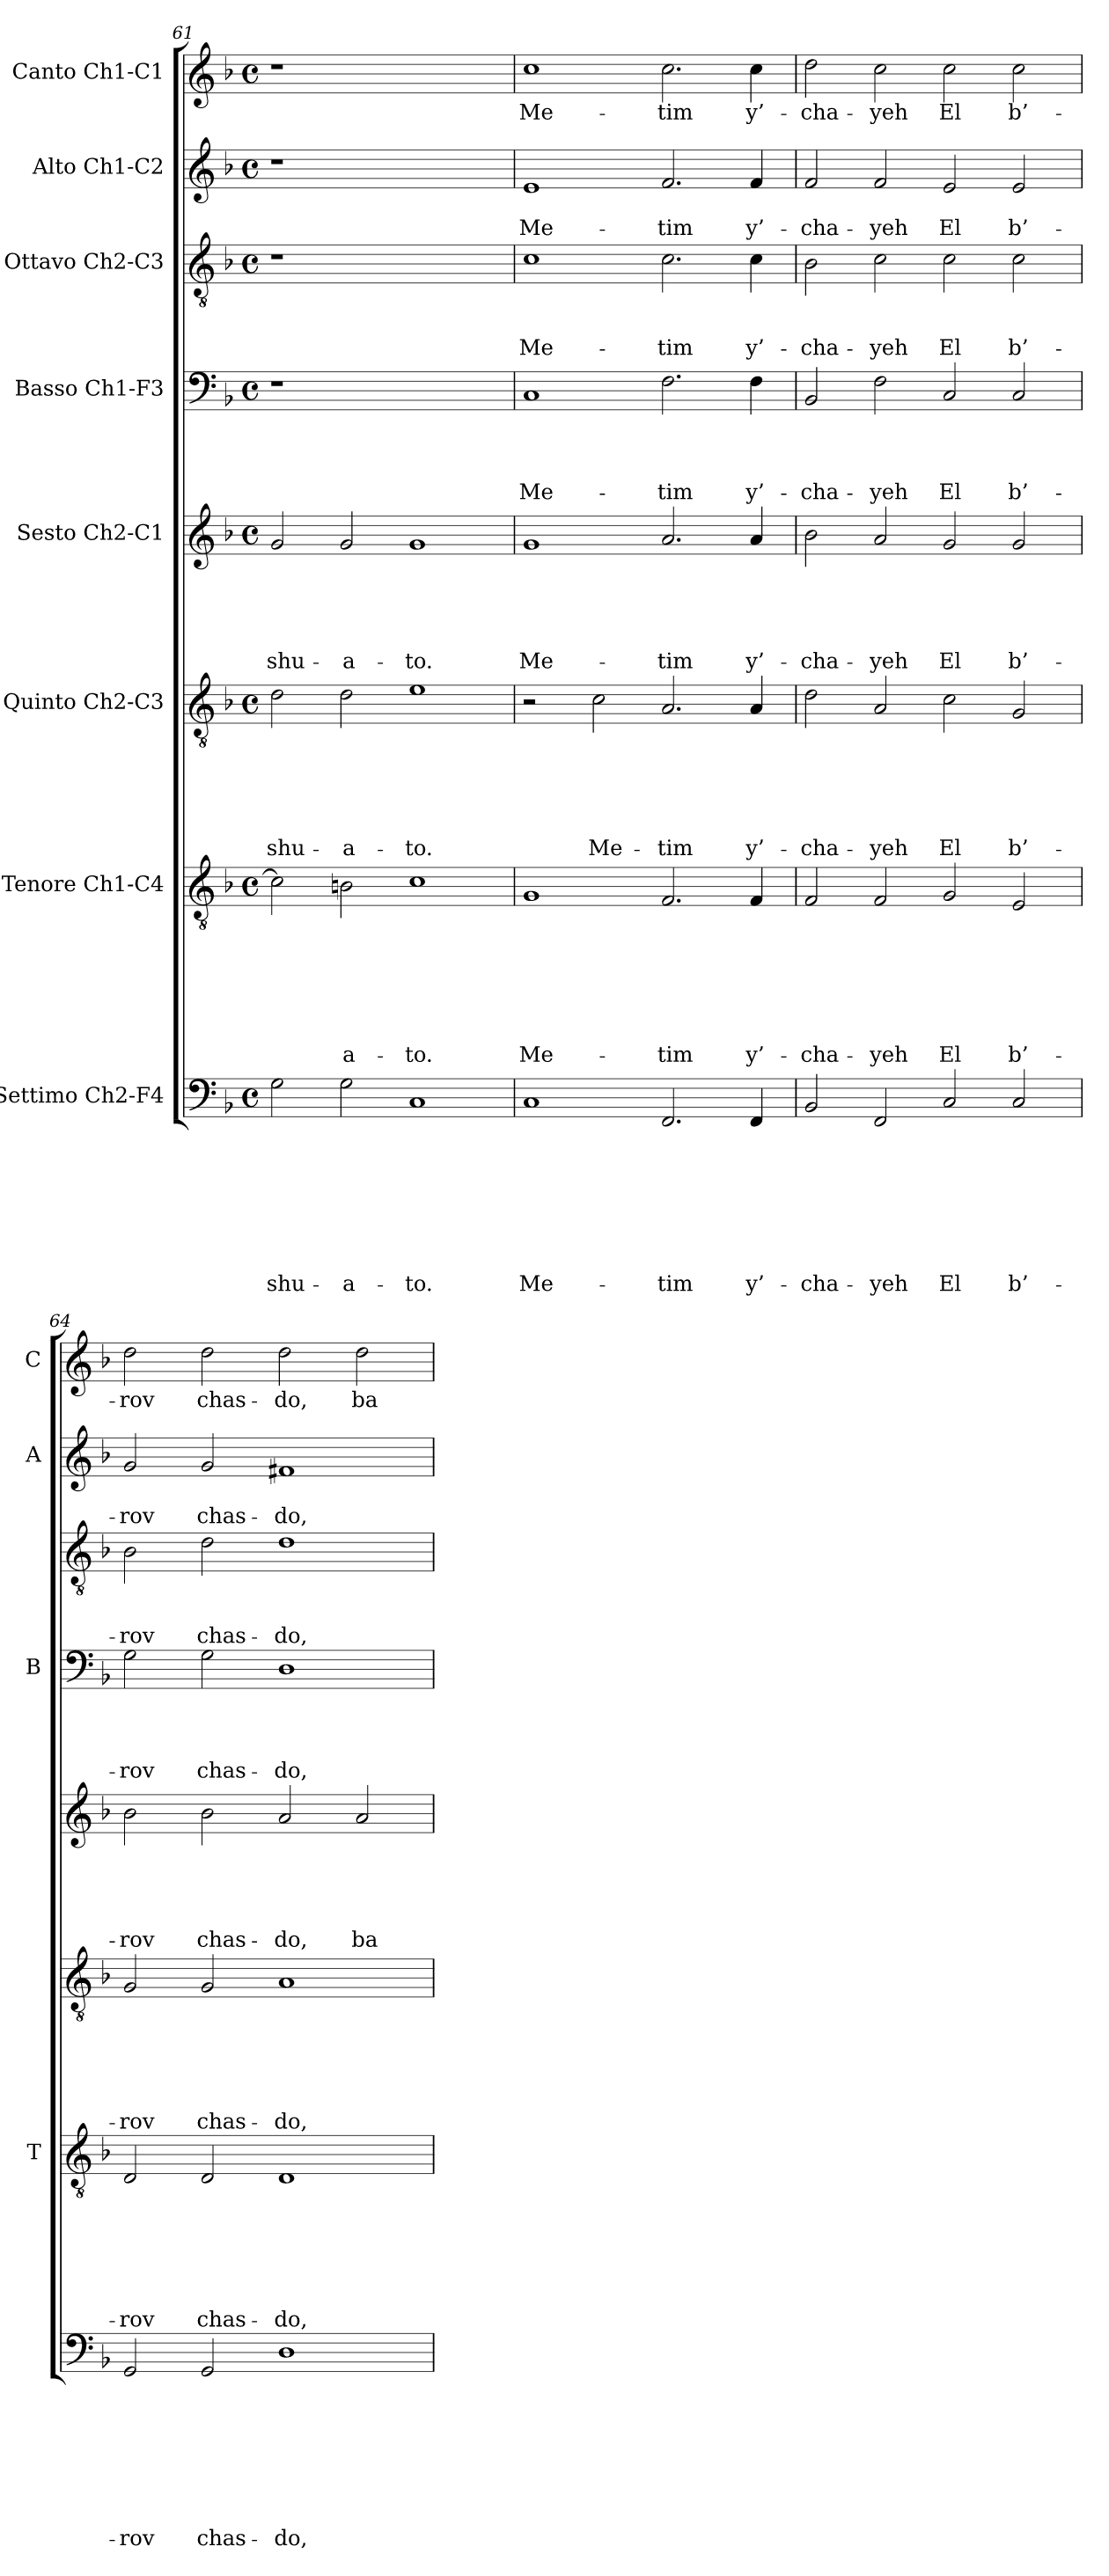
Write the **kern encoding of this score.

**kern	**text	**text	**text	**text	**text	**text	**text	**text	**kern	**text	**text	**text	**text	**text	**text	**text	**kern	**text	**text	**text	**text	**text	**text	**kern	**text	**text	**text	**text	**text	**kern	**text	**text	**text	**text	**kern	**text	**text	**text	**kern	**text	**text	**kern	**text
*part8	*part8	*part8	*part8	*part8	*part8	*part8	*part8	*part8	*part7	*part7	*part7	*part7	*part7	*part7	*part7	*part7	*part6	*part6	*part6	*part6	*part6	*part6	*part6	*part5	*part5	*part5	*part5	*part5	*part5	*part4	*part4	*part4	*part4	*part4	*part3	*part3	*part3	*part3	*part2	*part2	*part2	*part1	*part1
*staff8	*staff8	*staff8	*staff8	*staff8	*staff8	*staff8	*staff8	*staff8	*staff7	*staff7	*staff7	*staff7	*staff7	*staff7	*staff7	*staff7	*staff6	*staff6	*staff6	*staff6	*staff6	*staff6	*staff6	*staff5	*staff5	*staff5	*staff5	*staff5	*staff5	*staff4	*staff4	*staff4	*staff4	*staff4	*staff3	*staff3	*staff3	*staff3	*staff2	*staff2	*staff2	*staff1	*staff1
*I"Settimo Ch2-F4	*	*	*	*	*	*	*	*	*I"Tenore Ch1-C4	*	*	*	*	*	*	*	*I"Quinto Ch2-C3	*	*	*	*	*	*	*I"Sesto Ch2-C1	*	*	*	*	*	*I"Basso Ch1-F3	*	*	*	*	*I"Ottavo Ch2-C3	*	*	*	*I"Alto Ch1-C2	*	*	*I"Canto Ch1-C1	*
*	*	*	*	*	*	*	*	*	*I'T	*	*	*	*	*	*	*	*	*	*	*	*	*	*	*	*	*	*	*	*	*I'B	*	*	*	*	*	*	*	*	*I'A	*	*	*I'C	*
!!LO:PB:g=z
*clefF4	*	*	*	*	*	*	*	*	*clefGv2	*	*	*	*	*	*	*	*clefGv2	*	*	*	*	*	*	*clefG2	*	*	*	*	*	*clefF4	*	*	*	*	*clefGv2	*	*	*	*clefG2	*	*	*clefG2	*
*k[b-]	*	*	*	*	*	*	*	*	*k[b-]	*	*	*	*	*	*	*	*k[b-]	*	*	*	*	*	*	*k[b-]	*	*	*	*	*	*k[b-]	*	*	*	*	*k[b-]	*	*	*	*k[b-]	*	*	*k[b-]	*
*F:	*	*	*	*	*	*	*	*	*F:	*	*	*	*	*	*	*	*F:	*	*	*	*	*	*	*F:	*	*	*	*	*	*F:	*	*	*	*	*F:	*	*	*	*F:	*	*	*F:	*
*M4/4	*	*	*	*	*	*	*	*	*M4/4	*	*	*	*	*	*	*	*M4/4	*	*	*	*	*	*	*M4/4	*	*	*	*	*	*M4/4	*	*	*	*	*M4/4	*	*	*	*M4/4	*	*	*M4/4	*
*met(c)	*	*	*	*	*	*	*	*	*met(c)	*	*	*	*	*	*	*	*met(c)	*	*	*	*	*	*	*met(c)	*	*	*	*	*	*met(c)	*	*	*	*	*met(c)	*	*	*	*met(c)	*	*	*met(c)	*
=61	=61	=61	=61	=61	=61	=61	=61	=61	=61	=61	=61	=61	=61	=61	=61	=61	=61	=61	=61	=61	=61	=61	=61	=61	=61	=61	=61	=61	=61	=61	=61	=61	=61	=61	=61	=61	=61	=61	=61	=61	=61	=61	=61
!	!	!	!	!	!	!	!	!LO:LY:b	!	!	!	!	!	!	!	!	!	!	!	!	!	!	!LO:LY:b	!	!	!	!	!	!LO:LY:b	!	!	!	!	!	!	!	!	!	!	!	!	!	!
2G\	.	.	.	.	.	.	.	-shu-	2c\]	.	.	.	.	.	.	.	2d\	.	.	.	.	.	-shu-	2g/	.	.	.	.	-shu-	1r	.	.	.	.	1r	.	.	.	1r	.	.	1r	.
!	!	!	!	!	!	!	!	!LO:LY:b	!	!	!	!	!	!	!	!LO:LY:b	!	!	!	!	!	!	!LO:LY:b	!	!	!	!	!	!LO:LY:b	!	!	!	!	!	!	!	!	!	!	!	!	!	!
2G\	.	.	.	.	.	.	.	-a-	2Bn\	.	.	.	.	.	.	-a-	2d\	.	.	.	.	.	-a-	2g/	.	.	.	.	-a-	.	.	.	.	.	.	.	.	.	.	.	.	.	.
!	!	!	!	!	!	!	!	!LO:LY:b	!	!	!	!	!	!	!	!LO:LY:b	!	!	!	!	!	!	!LO:LY:b	!	!	!	!	!	!LO:LY:b	!	!	!	!	!	!	!	!	!	!	!	!	!	!
1C	.	.	.	.	.	.	.	-to.	1c	.	.	.	.	.	.	-to.	1e	.	.	.	.	.	-to.	1g	.	.	.	.	-to.	1ryy	.	.	.	.	1ryy	.	.	.	1ryy	.	.	1ryy	.
=62	=62	=62	=62	=62	=62	=62	=62	=62	=62	=62	=62	=62	=62	=62	=62	=62	=62	=62	=62	=62	=62	=62	=62	=62	=62	=62	=62	=62	=62	=62	=62	=62	=62	=62	=62	=62	=62	=62	=62	=62	=62	=62	=62
!	!	!	!	!	!	!	!	!LO:LY:b	!	!	!	!	!	!	!	!LO:LY:b	!	!	!	!	!	!	!	!	!	!	!	!	!LO:LY:b	!	!	!	!	!LO:LY:b	!	!	!	!LO:LY:b	!	!	!LO:LY:b	!	!LO:LY:b
1C	.	.	.	.	.	.	.	Me-	1G	.	.	.	.	.	.	Me-	2r	.	.	.	.	.	.	1g	.	.	.	.	Me-	1C	.	.	.	Me-	1c	.	.	Me-	1e	.	Me-	1cc	Me-
!	!	!	!	!	!	!	!	!	!	!	!	!	!	!	!	!	!	!	!	!	!	!	!LO:LY:b	!	!	!	!	!	!	!	!	!	!	!	!	!	!	!	!	!	!	!	!
.	.	.	.	.	.	.	.	.	.	.	.	.	.	.	.	.	2c\	.	.	.	.	.	Me-	.	.	.	.	.	.	.	.	.	.	.	.	.	.	.	.	.	.	.	.
!	!	!	!	!	!	!	!	!LO:LY:b	!	!	!	!	!	!	!	!LO:LY:b	!	!	!	!	!	!	!LO:LY:b	!	!	!	!	!	!LO:LY:b	!	!	!	!	!LO:LY:b	!	!	!	!LO:LY:b	!	!	!LO:LY:b	!	!LO:LY:b
2.FF/	.	.	.	.	.	.	.	-tim	2.F/	.	.	.	.	.	.	-tim	2.A/	.	.	.	.	.	-tim	2.a/	.	.	.	.	-tim	2.F\	.	.	.	-tim	2.c\	.	.	-tim	2.f/	.	-tim	2.cc\	-tim
!	!	!	!	!	!	!	!	!LO:LY:b	!	!	!	!	!	!	!	!LO:LY:b	!	!	!	!	!	!	!LO:LY:b	!	!	!	!	!	!LO:LY:b	!	!	!	!	!LO:LY:b	!	!	!	!LO:LY:b	!	!	!LO:LY:b	!	!LO:LY:b
4FF/	.	.	.	.	.	.	.	y’-	4F/	.	.	.	.	.	.	y’-	4A/	.	.	.	.	.	y’-	4a/	.	.	.	.	y’-	4F\	.	.	.	y’-	4c\	.	.	y’-	4f/	.	y’-	4cc\	y’-
=63	=63	=63	=63	=63	=63	=63	=63	=63	=63	=63	=63	=63	=63	=63	=63	=63	=63	=63	=63	=63	=63	=63	=63	=63	=63	=63	=63	=63	=63	=63	=63	=63	=63	=63	=63	=63	=63	=63	=63	=63	=63	=63	=63
!	!	!	!	!	!	!	!	!LO:LY:b	!	!	!	!	!	!	!	!LO:LY:b	!	!	!	!	!	!	!LO:LY:b	!	!	!	!	!	!LO:LY:b	!	!	!	!	!LO:LY:b	!	!	!	!LO:LY:b	!	!	!LO:LY:b	!	!LO:LY:b
2BB-/	.	.	.	.	.	.	.	-cha-	2F/	.	.	.	.	.	.	-cha-	2d\	.	.	.	.	.	-cha-	2b-\	.	.	.	.	-cha-	2BB-/	.	.	.	-cha-	2B-\	.	.	-cha-	2f/	.	-cha-	2dd\	-cha-
!	!	!	!	!	!	!	!	!LO:LY:b	!	!	!	!	!	!	!	!LO:LY:b	!	!	!	!	!	!	!LO:LY:b	!	!	!	!	!	!LO:LY:b	!	!	!	!	!LO:LY:b	!	!	!	!LO:LY:b	!	!	!LO:LY:b	!	!LO:LY:b
2FF/	.	.	.	.	.	.	.	-yeh	2F/	.	.	.	.	.	.	-yeh	2A/	.	.	.	.	.	-yeh	2a/	.	.	.	.	-yeh	2F\	.	.	.	-yeh	2c\	.	.	-yeh	2f/	.	-yeh	2cc\	-yeh
!	!	!	!	!	!	!	!	!LO:LY:b	!	!	!	!	!	!	!	!LO:LY:b	!	!	!	!	!	!	!LO:LY:b	!	!	!	!	!	!LO:LY:b	!	!	!	!	!LO:LY:b	!	!	!	!LO:LY:b	!	!	!LO:LY:b	!	!LO:LY:b
2C/	.	.	.	.	.	.	.	El	2G/	.	.	.	.	.	.	El	2c\	.	.	.	.	.	El	2g/	.	.	.	.	El	2C/	.	.	.	El	2c\	.	.	El	2e/	.	El	2cc\	El
!	!	!	!	!	!	!	!	!LO:LY:b	!	!	!	!	!	!	!	!LO:LY:b	!	!	!	!	!	!	!LO:LY:b	!	!	!	!	!	!LO:LY:b	!	!	!	!	!LO:LY:b	!	!	!	!LO:LY:b	!	!	!LO:LY:b	!	!LO:LY:b
2C/	.	.	.	.	.	.	.	b’-	2E/	.	.	.	.	.	.	b’-	2G/	.	.	.	.	.	b’-	2g/	.	.	.	.	b’-	2C/	.	.	.	b’-	2c\	.	.	b’-	2e/	.	b’-	2cc\	b’-
=64	=64	=64	=64	=64	=64	=64	=64	=64	=64	=64	=64	=64	=64	=64	=64	=64	=64	=64	=64	=64	=64	=64	=64	=64	=64	=64	=64	=64	=64	=64	=64	=64	=64	=64	=64	=64	=64	=64	=64	=64	=64	=64	=64
!	!	!	!	!	!	!	!	!LO:LY:b	!	!	!	!	!	!	!	!LO:LY:b	!	!	!	!	!	!	!LO:LY:b	!	!	!	!	!	!LO:LY:b	!	!	!	!	!LO:LY:b	!	!	!	!LO:LY:b	!	!	!LO:LY:b	!	!LO:LY:b
2GG/	.	.	.	.	.	.	.	-rov	2D/	.	.	.	.	.	.	-rov	2G/	.	.	.	.	.	-rov	2b-\	.	.	.	.	-rov	2G\	.	.	.	-rov	2B-\	.	.	-rov	2g/	.	-rov	2dd\	-rov
!	!	!	!	!	!	!	!	!LO:LY:b	!	!	!	!	!	!	!	!LO:LY:b	!	!	!	!	!	!	!LO:LY:b	!	!	!	!	!	!LO:LY:b	!	!	!	!	!LO:LY:b	!	!	!	!LO:LY:b	!	!	!LO:LY:b	!	!LO:LY:b
2GG/	.	.	.	.	.	.	.	chas-	2D/	.	.	.	.	.	.	chas-	2G/	.	.	.	.	.	chas-	2b-\	.	.	.	.	chas-	2G\	.	.	.	chas-	2d\	.	.	chas-	2g/	.	chas-	2dd\	chas-
!	!	!	!	!	!	!	!	!LO:LY:b	!	!	!	!	!	!	!	!LO:LY:b	!	!	!	!	!	!	!LO:LY:b	!	!	!	!	!	!LO:LY:b	!	!	!	!	!LO:LY:b	!	!	!	!LO:LY:b	!	!	!LO:LY:b	!	!LO:LY:b
1D	.	.	.	.	.	.	.	-do,	1D	.	.	.	.	.	.	-do,	1A	.	.	.	.	.	-do,	2a/	.	.	.	.	-do,	1D	.	.	.	-do,	1d	.	.	-do,	1f#X	.	-do,	2dd\	-do,
!	!	!	!	!	!	!	!	!	!	!	!	!	!	!	!	!	!	!	!	!	!	!	!	!	!	!	!	!	!LO:LY:b	!	!	!	!	!	!	!	!	!	!	!	!	!	!LO:LY:b
.	.	.	.	.	.	.	.	.	.	.	.	.	.	.	.	.	.	.	.	.	.	.	.	2a/	.	.	.	.	ba-	.	.	.	.	.	.	.	.	.	.	.	.	2dd\	ba-
=	=	=	=	=	=	=	=	=	=	=	=	=	=	=	=	=	=	=	=	=	=	=	=	=	=	=	=	=	=	=	=	=	=	=	=	=	=	=	=	=	=	=	=
*-	*-	*-	*-	*-	*-	*-	*-	*-	*-	*-	*-	*-	*-	*-	*-	*-	*-	*-	*-	*-	*-	*-	*-	*-	*-	*-	*-	*-	*-	*-	*-	*-	*-	*-	*-	*-	*-	*-	*-	*-	*-	*-	*-
